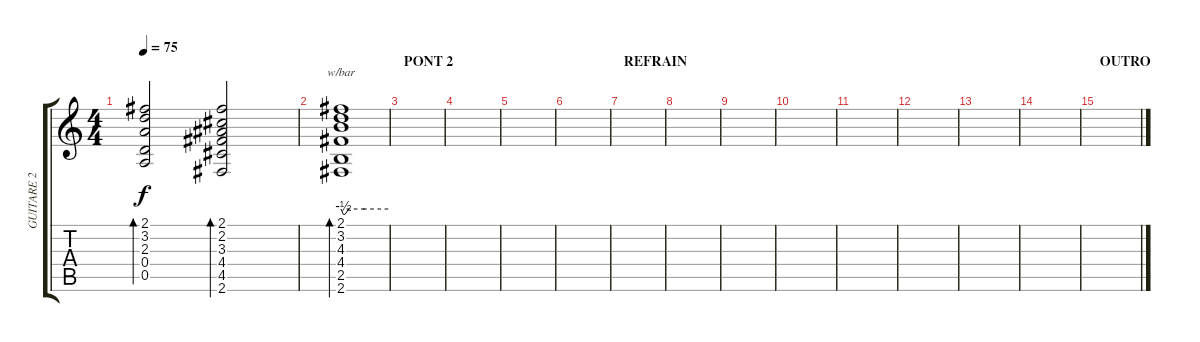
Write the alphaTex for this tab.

\track ("GUITARE 2" "GUITARE 2") {instrument electricguitarclean}
\staff {score tabs}
\tuning (E4 B3 G3 D3 A2 E2) {hide}
\ts (4 4)
\tempo 75
\clef g2
\ks c
(2.1 3.2 2.3 0.4 0.5).2{bd 60 dy f} (2.1 2.2 3.3 4.4 4.5 2.6).2{bd 60} |
(2.1 3.2 4.3 4.4 2.5 2.6).1{tbe (custom default 0 0 3 -2 5 -2 10 0 30 0 60 0) bd 60} |
\section ("" "PONT 2")
|
|
|
|
\section ("" "REFRAIN")
|
|
|
|
|
|
|
|
\section ("" "OUTRO")
